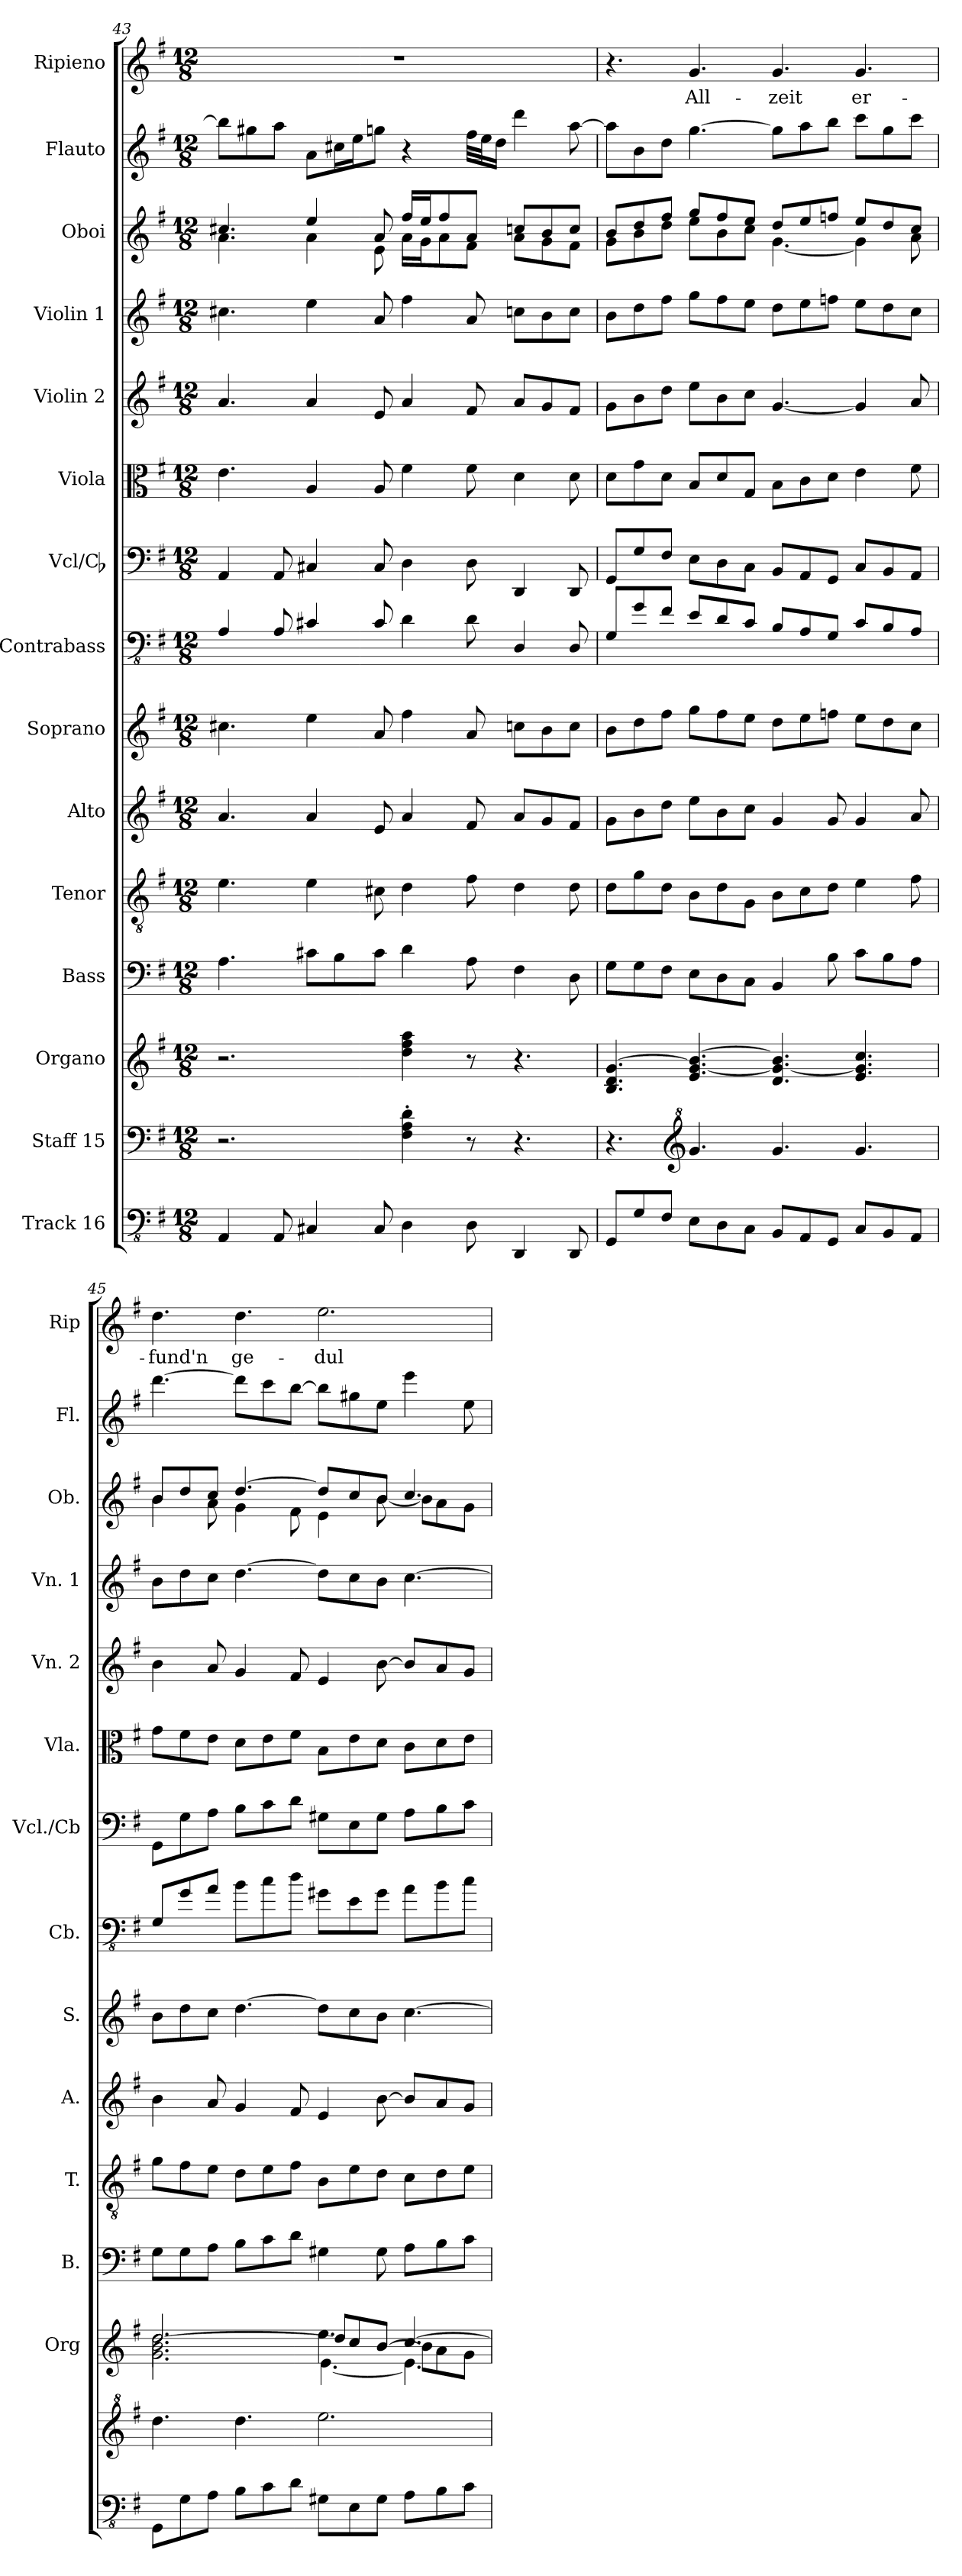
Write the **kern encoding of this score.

**kern	**kern	**kern	**kern	**kern	**kern	**kern	**kern	**kern	**kern	**kern	**kern	**kern	**kern	**kern	**text
*part15	*part14	*part13	*part12	*part11	*part10	*part9	*part8	*part7	*part6	*part5	*part4	*part3	*part2	*part1	*part1
*staff15	*staff14	*staff13	*staff12	*staff11	*staff10	*staff9	*staff8	*staff7	*staff6	*staff5	*staff4	*staff3	*staff2	*staff1	*staff1
*I"Track 16	*I"Staff 15	*I"Organo	*I"Bass	*I"Tenor	*I"Alto	*I"Soprano	*I"Contrabass	*I"Vcl/Cb	*I"Viola	*I"Violin 2	*I"Violin 1	*I"Oboi	*I"Flauto	*I"Ripieno	*
*	*	*I'Org	*I'B.	*I'T.	*I'A.	*I'S.	*I'Cb.	*I'Vcl./Cb	*I'Vla.	*I'Vn. 2	*I'Vn. 1	*I'Ob.	*I'Fl.	*I'Rip	*
*clefFv4	*clefF4	*clefG2	*clefF4	*clefGv2	*clefG2	*clefG2	*clefFv4	*clefF4	*clefC3	*clefG2	*clefG2	*clefG2	*clefG2	*clefG2	*
*	*	*	*	*	*	*	*ITrd7c12	*	*	*	*	*	*	*	*
*k[f#]	*k[f#]	*k[f#]	*k[f#]	*k[f#]	*k[f#]	*k[f#]	*k[f#]	*k[f#]	*k[f#]	*k[f#]	*k[f#]	*k[f#]	*k[f#]	*k[f#]	*
*M12/8	*M12/8	*M12/8	*M12/8	*M12/8	*M12/8	*M12/8	*M12/8	*M12/8	*M12/8	*M12/8	*M12/8	*M12/8	*M12/8	*M12/8	*
=43	=43	=43	=43	=43	=43	=43	=43	=43	=43	=43	=43	=43	=43	=43	=43
*	*	*	*	*	*	*	*	*	*	*	*	*^	*	*	*
4AAA/	2.r	2.r	4.A\	4.e\	4.a/	4.cc#X\	4AAA/	4AA/	4.e\	4.a/	4.cc#X\	4.cc#X/	4.a\	8bb\L]	1.r	.
.	.	.	.	.	.	.	.	.	.	.	.	.	.	8gg#X\	.	.
8AAA/	.	.	.	.	.	.	8AAA/	8AA/	.	.	.	.	.	8aa\J	.	.
4CC#X/	.	.	8c#X\L	4e\	4a/	4ee\	4CC#X/	4C#X/	4A/	4a/	4ee\	4ee/	4a\	8a\L	.	.
.	.	.	8B\	.	.	.	.	.	.	.	.	.	.	16cc#X\L	.	.
.	.	.	.	.	.	.	.	.	.	.	.	.	.	16ee\J	.	.
8CC#/	.	.	8c#\J	8c#X\	8e/	8a/	8CC#/	8C#/	8A/	8e/	8a/	8a/	8e\	8ggn\J	.	.
4DD\	4F#\' 4A\' 4d\'	4dd\ 4ff#\ 4aa\	4d\	4d\	4a/	4ff#\	4DD\	4D\	4f#\	4a/	4ff#\	16ff#/LL	16a\LL	4r	.	.
.	.	.	.	.	.	.	.	.	.	.	.	16ee/J	16g\J	.	.	.
.	.	.	.	.	.	.	.	.	.	.	.	8ff#/	8a\	.	.	.
8DD\	8r	8r	8A\	8f#\	8f#/	8a/	8DD\	8D\	8f#\	8f#/	8a/	8a/J	8f#\J	32ff#\LLL	.	.
.	.	.	.	.	.	.	.	.	.	.	.	.	.	32ee\J	.	.
.	.	.	.	.	.	.	.	.	.	.	.	.	.	16dd\JJ	.	.
4DDD/	4.r	4.r	4F#\	4d\	8a/L	8ccn\L	4DDD/	4DD/	4d\	8a/L	8ccn\L	8ccn/L	8a\L	4ddd\	.	.
.	.	.	.	.	8g/	8b\	.	.	.	8g/	8b\	8b/	8g\	.	.	.
8DDD/	.	.	8D\	8d\	8f#/J	8cc\J	8DDD/	8DD/	8d\	8f#/J	8cc\J	8cc/J	8f#\J	[8aa\	.	.
!!LO:PB:g=z
=44	=44	=44	=44	=44	=44	=44	=44	=44	=44	=44	=44	=44	=44	=44	=44	=44
8GGG/L	4.r	4.B/ 4.d/ [4.g/	8G\L	8d\L	8g\L	8b\L	8GGG/L	8GG/L	8d\L	8g\L	8b\L	8b/L	8g\L	8aa\L]	4.r	.
8GG/	.	.	8G\	8g\	8b\	8dd\	8GG/	8G/	8g\	8b\	8dd\	8dd/	8b\	8b\	.	.
8FF#/J	.	.	8F#\J	8d\J	8dd\J	8ff#\J	8FF#/J	8F#/J	8d\J	8dd\J	8ff#\J	8ff#/J	8dd\J	8dd\J	.	.
*	*clefG^2	*	*	*	*	*	*	*	*	*	*	*	*	*	*	*
8EE\L	4.gg/	4.e/ 4.g/_ [4.b/	8E\L	8B\L	8ee\L	8gg\L	8EE/L	8E\L	8B/L	8ee\L	8gg\L	8gg/L	8ee\L	[4.gg\	4.g/	All-
8DD\	.	.	8D\	8d\	8b\	8ff#\	8DD/	8D\	8d/	8b\	8ff#\	8ff#/	8b\	.	.	.
8CC\J	.	.	8C\J	8G\J	8cc\J	8ee\J	8CC/J	8C\J	8G/J	8cc\J	8ee\J	8ee/J	8cc\J	.	.	.
8BBB/L	4.gg/	4.d/ 4.g/_ 4.b/]	4BB/	8B\L	4g/	8dd\L	8BBB/L	8BB/L	8B\L	[4.g/	8dd\L	8dd/L	[4.g\	8gg\L]	4.g/	-zeit
8AAA/	.	.	.	8c\	.	8ee\	8AAA/	8AA/	8c\	.	8ee\	8ee/	.	8aa\	.	.
8GGG/J	.	.	8B\	8d\J	8g/	8ffn\J	8GGG/J	8GG/J	8d\J	.	8ffn\J	8ffn/J	.	8bb\J	.	.
8CC/L	4.gg/	4.e/ 4.g/] 4.cc/	8c\L	4e\	4g/	8ee\L	8CC/L	8C/L	4e\	4g/]	8ee\L	8ee/L	4g\]	8ccc\L	4.g/	er-
8BBB/	.	.	8B\	.	.	8dd\	8BBB/	8BB/	.	.	8dd\	8dd/	.	8gg\	.	.
8AAA/J	.	.	8A\J	8f#\	8a/	8cc\J	8AAA/J	8AA/J	8f#\	8a/	8cc\J	8cc/J	8a\	8ccc\J	.	.
=45	=45	=45	=45	=45	=45	=45	=45	=45	=45	=45	=45	=45	=45	=45	=45	=45
*	*	*^	*	*	*	*	*	*	*	*	*	*	*	*	*	*
*	*	*	*^	*	*	*	*	*	*	*	*	*	*	*	*	*	*
8GGG\L	4.ddd\	2.dd/	2.g\ 2.b\	[2.dd\	8G\L	8g\L	4b\	8b\L	8GGG/L	8GG\L	8g\L	4b\	8b\L	8b/L	4b\	[4.ddd\	4.dd\	-fund'n
8GG\	.	.	.	.	8G\	8f#\	.	8dd\	8GG/	8G\	8f#\	.	8dd\	8dd/	.	.	.	.
8AA\J	.	.	.	.	8A\J	8e\J	8a/	8cc\J	8AA/J	8A\J	8e\J	8a/	8cc\J	8cc/J	8a\	.	.	.
8BB\L	4.ddd\	.	.	.	8B\L	8d\L	4g/	[4.dd\	8BB\L	8B\L	8d\L	4g/	[4.dd\	[4.dd/	4g\	8ddd\L]	4.dd\	ge-
8C\	.	.	.	.	8c\	8e\	.	.	8C\	8c\	8e\	.	.	.	.	8ccc\	.	.
8D\J	.	.	.	.	8d\J	8f#\J	8f#/	.	8D\J	8d\J	8f#\J	8f#/	.	.	8f#\	[8bb\J	.	.
8GG#X\L	2.eee\	4.ee\	[4.e\	8dd/L]	4G#X\	8B\L	4e/	8dd\L]	8GG#X\L	8G#X\L	8B\L	4e/	8dd\L]	8dd/L]	4e\	8bb\L]	2.ee\	-dul-
8EE\	.	.	.	8cc/	.	8e\	.	8cc\	8EE\	8E\	8e\	.	8cc\	8cc/	.	8gg#X\	.	.
8GG#\J	.	.	.	[8b/J	8G#\	8d\J	[8b\	8b\J	8GG#\J	8G#\J	8d\J	[8b\	8b\J	8b/J	[8b\	8ee\J	.	.
8AA\L	.	[4.cc/	4.e\]	8b\L]	8A\L	8c\L	8b/L]	[4.cc\	8AA\L	8A\L	8c\L	8b/L]	[4.cc\	4.cc/	8b\L]	4eee\	.	.
8BB\	.	.	.	8a\	8B\	8d\	8a/	.	8BB\	8B\	8d\	8a/	.	.	8a\	.	.	.
8C\J	.	.	.	8g\J	8c\J	8e\J	8g/J	.	8C\J	8c\J	8e\J	8g/J	.	.	8g\J	8ee\	.	.
*	*	*v	*v	*v	*	*	*	*	*	*	*	*	*	*v	*v	*	*	*
=	=	=	=	=	=	=	=	=	=	=	=	=	=	=	=
*-	*-	*-	*-	*-	*-	*-	*-	*-	*-	*-	*-	*-	*-	*-	*-
